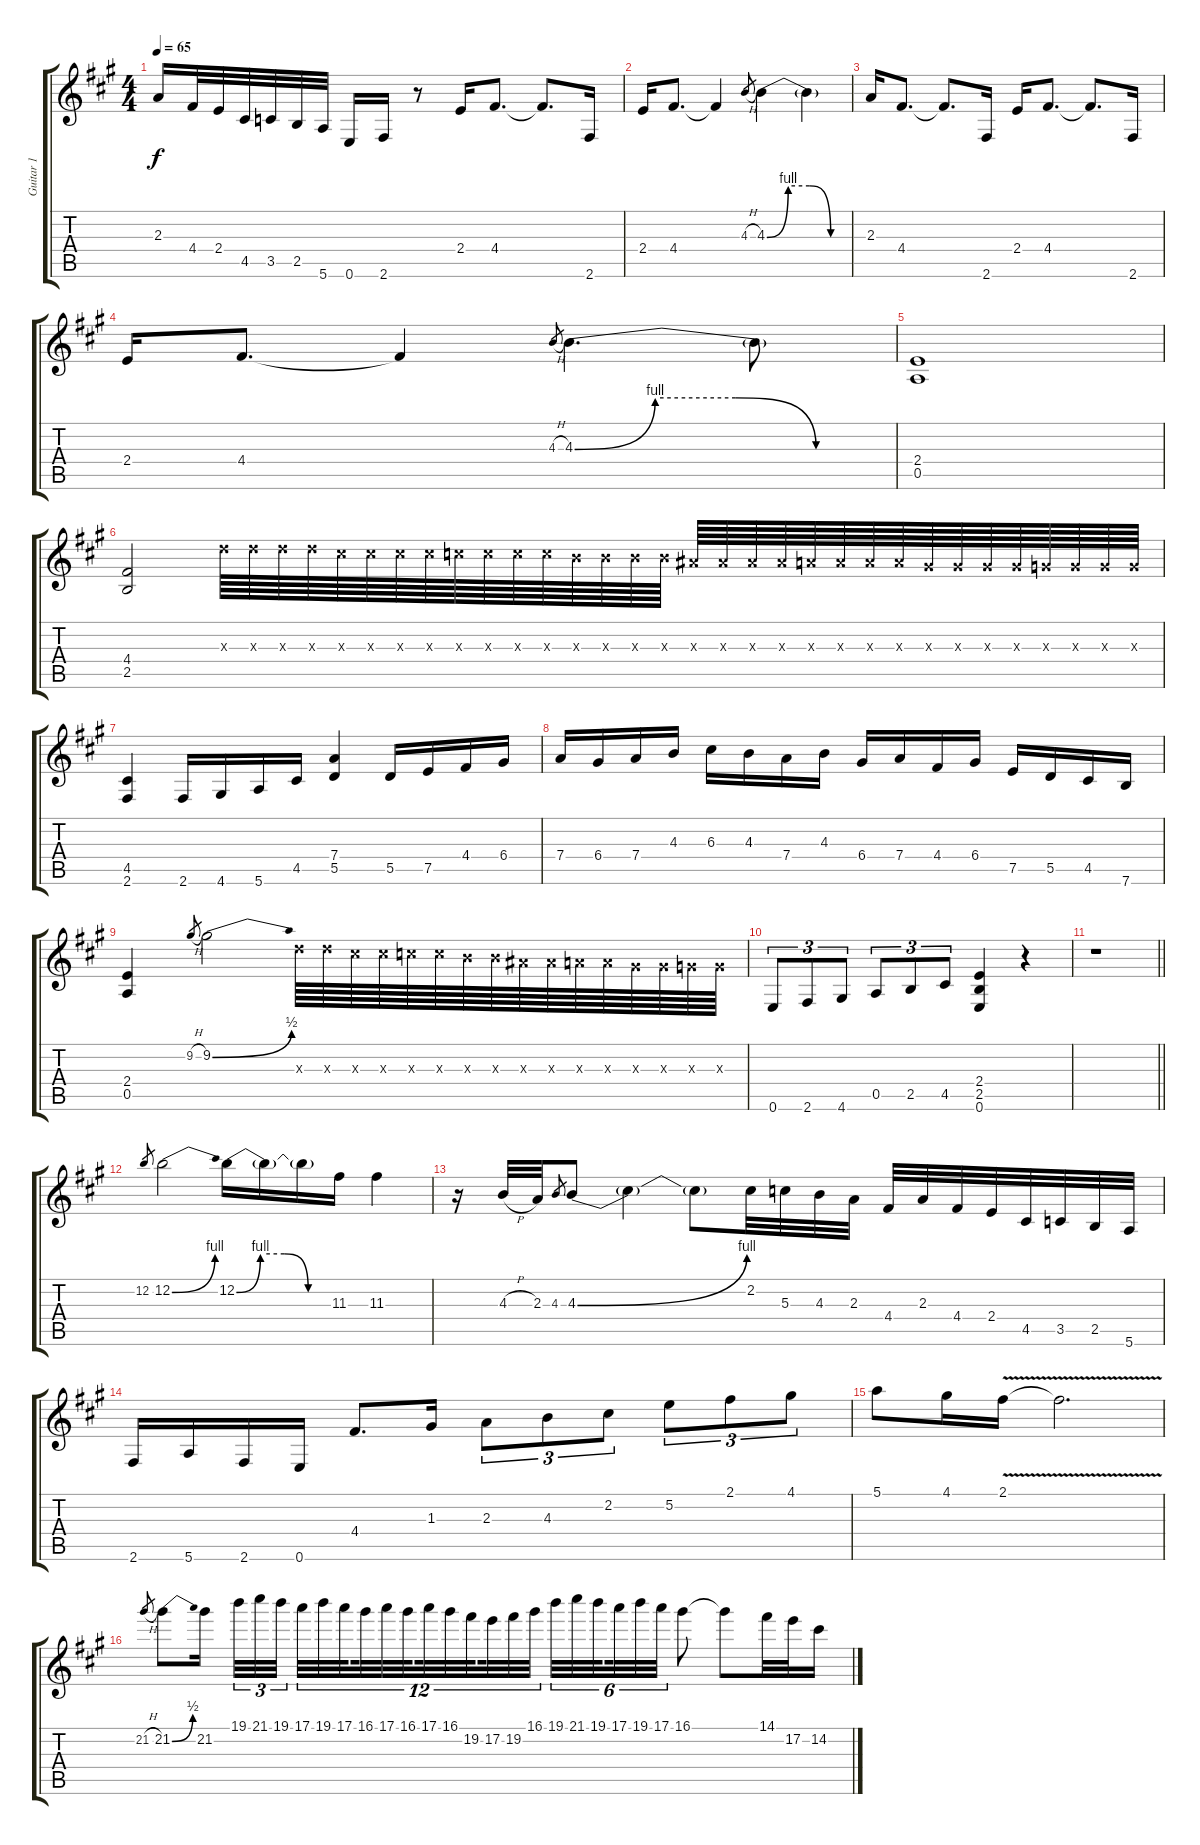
\track ("Guitar 1" "Guitar 1") {instrument overdrivenguitar}
\staff {score tabs}
\tuning (E4 B3 G3 D3 A2 E2) {hide}
\ts (4 4)
\tempo 65
\clef g2
\ks f#minor
2.3.16{dy f} 4.4.32 2.4.32 4.5.32 3.5.32 2.5.32 5.6.32 0.6.16 2.6.16 r.8 2.4.16 4.4.8{d} 4.4{t}.8{d} 2.6.16 |
2.4.16 4.4.8{d} 4.4{t}.4 4.3{h}.8{gr} 4.3{be (custom 0 0 15 4 30 4 45 0 60 0)}.4 4.3{t}.4 |
2.3.16 4.4.8{d} 4.4{t}.8{d} 2.6.16 2.4.16 4.4.8{d} 4.4{t}.8{d} 2.6.16 |
2.4.16 4.4.8{d} 4.4{t}.4 4.3{h}.8{gr} 4.3{be (custom 0 0 15 4 30 4 45 0 60 0)}.4{d} 4.3{t}.8 |
(2.4 0.5).1 |
(4.4 2.5).2 7.3{x}.64 7.3{x}.64 7.3{x}.64 7.3{x}.64 6.3{x}.64 6.3{x}.64 6.3{x}.64 6.3{x}.64 5.3{x}.64 5.3{x}.64 5.3{x}.64 5.3{x}.64 4.3{x}.64 4.3{x}.64 4.3{x}.64 4.3{x}.64 3.3{x}.64 3.3{x}.64 3.3{x}.64 3.3{x}.64 2.3{x}.64 2.3{x}.64 2.3{x}.64 2.3{x}.64 1.3{x}.64 1.3{x}.64 1.3{x}.64 1.3{x}.64 0.3{x}.64 0.3{x}.64 0.3{x}.64 0.3{x}.64 |
(4.5 2.6).4 2.6.16 4.6.16 5.6.16 4.5.16 (7.4 5.5).4 5.5.16 7.5.16 4.4.16 6.4.16 |
7.4.16 6.4.16 7.4.16 4.3.16 6.3.16 4.3.16 7.4.16 4.3.16 6.4.16 7.4.16 4.4.16 6.4.16 7.5.16 5.5.16 4.5.16 7.6.16 |
(2.4 0.5).4 9.2{h}.8{gr} 9.2{be (bend 0 0 60 2)}.2 7.3{x}.64 7.3{x}.64 6.3{x}.64 6.3{x}.64 5.3{x}.64 5.3{x}.64 4.3{x}.64 4.3{x}.64 3.3{x}.64 3.3{x}.64 2.3{x}.64 2.3{x}.64 1.3{x}.64 1.3{x}.64 0.3{x}.64 0.3{x}.64 |
0.6.8{tu (3 2)} 2.6.8{tu (3 2)} 4.6.8{tu (3 2)} 0.5.8{tu (3 2)} 2.5.8{tu (3 2)} 4.5.8{tu (3 2)} (2.4 2.5 0.6).4 r.4 |
\barLineRight lightlight
r.1 |
\section ("" "")
12.2.8{gr} 12.2{be (bend 0 0 60 4)}.2 12.2{be (custom 0 0 15 4 30 4 45 0 60 0)}.16 12.2{t}.16 12.2{t}.16 11.3.16 11.3.4 |
r.16 4.3{h}.32 2.3.32 4.3.8{gr} 4.3{be (bend 0 0 60 4)}.8 4.3{t}.4 4.3{t}.8 2.2.32 5.3.32 4.3.32 2.3.32 4.4.32 2.3.32 4.4.32 2.4.32 4.5.32 3.5.32 2.5.32 5.6.32 |
2.6.16 5.6.16 2.6.16 0.6.16 4.4.8{d} 1.3.16 2.3.8{tu (3 2)} 4.3.8{tu (3 2)} 2.2.8{tu (3 2)} 5.2.8{tu (3 2)} 2.1.8{tu (3 2)} 4.1.8{tu (3 2)} |
5.1.8 4.1.16 2.1{v}.16 2.1{t}.2{d} |
21.2{h}.8{gr} 21.2{be (bend 0 0 60 2)}.8 21.2.16{beam splitsecondary} 19.1.32{tu (3 2)} 21.1.32{tu (3 2)} 19.1.32{tu (3 2)} 17.1.32{tu (12 8)} 19.1.32{tu (12 8)} 17.1.32{tu (12 8) beam splitsecondary} 16.1.32{tu (12 8)} 17.1.32{tu (12 8)} 16.1.32{tu (12 8) beam splitsecondary} 17.1.32{tu (12 8)} 16.1.32{tu (12 8)} 19.2.32{tu (12 8) beam splitsecondary} 17.2.32{tu (12 8)} 19.2.32{tu (12 8)} 16.1.32{tu (12 8)} 19.1.32{tu (6 4)} 21.1.32{tu (6 4)} 19.1.32{tu (6 4) beam splitsecondary} 17.1.32{tu (6 4)} 19.1.32{tu (6 4)} 17.1.32{tu (6 4)} 16.1.8 16.1{t}.8 14.1.32 17.2.32 14.2.16
